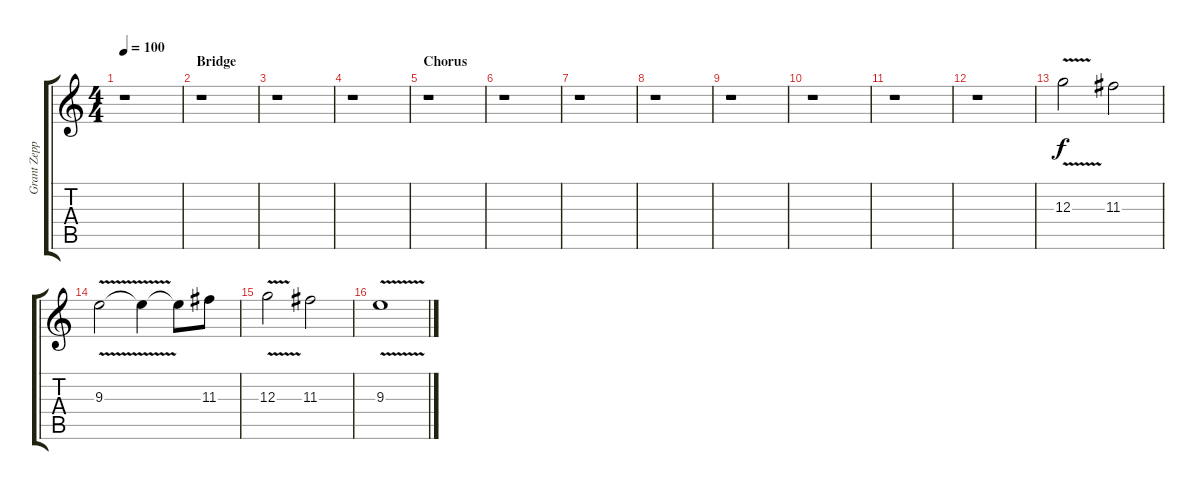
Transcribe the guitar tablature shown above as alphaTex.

\track ("Grant Zeppelin" "Grant Zepp") {instrument distortionguitar}
\staff {score tabs}
\tuning (E4 B3 G3 D3 A2 E2) {hide}
\ts (4 4)
\tempo 100
\clef g2
\ks c
r.1{dy f} |
\section ("" "Bridge")
r.1 |
r.1 |
r.1 |
\section ("" "Chorus")
r.1 |
r.1 |
r.1 |
r.1 |
r.1 |
r.1 |
r.1 |
r.1 |
12.3{v}.2 11.3.2 |
9.3{v}.2 9.3{t}.4 9.3{t}.8 11.3.8 |
12.3{v}.2 11.3.2 |
9.3{v}.1
